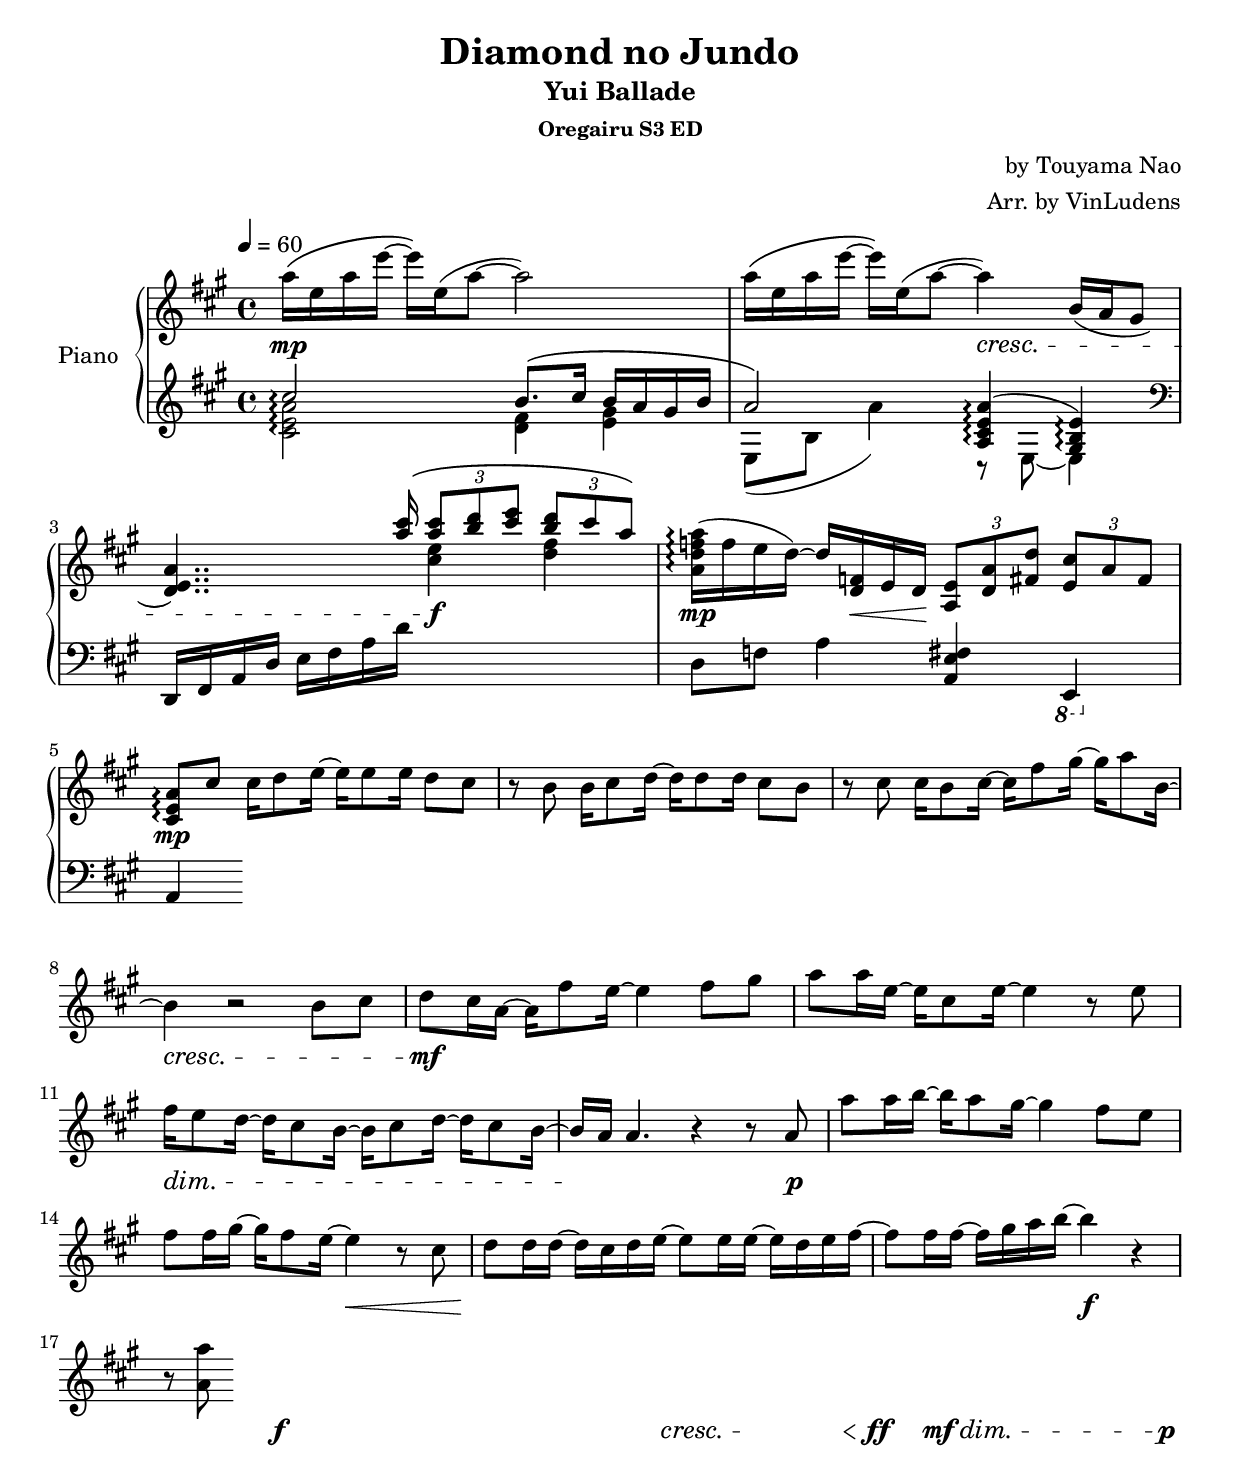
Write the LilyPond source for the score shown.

\version "2.20.0"

\header {
  title = "Diamond no Jundo"
  subtitle = "Yui Ballade"
  subsubtitle = "Oregairu S3 ED"
  %instrument = "Piano"
  composer = "by Touyama Nao"
  arranger = "Arr. by VinLudens"
}

%#(set-global-staff-size 20)
%showLastLength = R1 * 10

\paper {
  #(set-paper-size "a4")
}

\version "2.20.0"


global = {
  \key fis \minor
  \time 4/4
}

% Some other usefull commands
%
% Staves -----------------------------------------------------------------------
%
% Use this to put notes into another staff
% \change Staff = "left" \voiceOne 
%
% Notes ------------------------------------------------------------------------
%
% Use this to merge heads
% \mergeDifferentlyHeadedOn
% \mergeDifferentlyDottedOn
%
% Feathered beams for in-/decreasing tempo
% \override Beam.grow-direction = #LEFT or #RIGHT or #'()
% \featherDurations #(ly:make-moment f/l) { music expr }
% NOTE: f/l represents the ratio between the durations of the
%       first and last notes in the group
%
% Arpeggios --------------------------------------------------------------------
%
% Use this to create cross-staff arpeggios
% \once \set PianoStaff.connectArpeggios = ##t
%
% Using ties with arpeggios
% \set tieWaitForNote = ##t
%
% Collision --------------------------------------------------------------------
%
% ignore = \override NoteColumn.ignore-collision = ##t
% use: \ignore { ... }
% use this to suppress the warning about clashing notes.  Please note that this
% does not just suppress warnings but stops LilyPond trying to resolve
% collisions at all and so may have unintended results unless used with care.
% 
% Ottavation -------------------------------------------------------------------
% 
% http://lilypond.org/doc/v2.18/Documentation/notation/displaying-pitches#ottava-brackets 
% Use this if you have multiple voices and an ottava that makes unwanted displacements.
%      
%      --> normal music
%      \set Staff.ottavation = #"8vb"
%      \once \override Staff.OttavaBracket.direction = #DOWN
%      \set Voice.middleCPosition = #(+ 6 7)
%      --> "ottavated" music
%      \unset Staff.ottavation
%      \unset Voice.middleCPosition
%      --> normal music

\version "2.20.0"
\version "2.20.0"


global = {
  \key fis \minor
  \time 4/4
}

% Some other usefull commands
%
% Staves -----------------------------------------------------------------------
%
% Use this to put notes into another staff
% \change Staff = "left" \voiceOne 
%
% Notes ------------------------------------------------------------------------
%
% Use this to merge heads
% \mergeDifferentlyHeadedOn
% \mergeDifferentlyDottedOn
%
% Feathered beams for in-/decreasing tempo
% \override Beam.grow-direction = #LEFT or #RIGHT or #'()
% \featherDurations #(ly:make-moment f/l) { music expr }
% NOTE: f/l represents the ratio between the durations of the
%       first and last notes in the group
%
% Arpeggios --------------------------------------------------------------------
%
% Use this to create cross-staff arpeggios
% \once \set PianoStaff.connectArpeggios = ##t
%
% Using ties with arpeggios
% \set tieWaitForNote = ##t
%
% Collision --------------------------------------------------------------------
%
% ignore = \override NoteColumn.ignore-collision = ##t
% use: \ignore { ... }
% use this to suppress the warning about clashing notes.  Please note that this
% does not just suppress warnings but stops LilyPond trying to resolve
% collisions at all and so may have unintended results unless used with care.
% 
% Ottavation -------------------------------------------------------------------
% 
% http://lilypond.org/doc/v2.18/Documentation/notation/displaying-pitches#ottava-brackets 
% Use this if you have multiple voices and an ottava that makes unwanted displacements.
%      
%      --> normal music
%      \set Staff.ottavation = #"8vb"
%      \once \override Staff.OttavaBracket.direction = #DOWN
%      \set Voice.middleCPosition = #(+ 6 7)
%      --> "ottavated" music
%      \unset Staff.ottavation
%      \unset Voice.middleCPosition
%      --> normal music


right = \absolute {
  \global

  \tempo 4=60

  a''16\( e'' a'' e''' ~ 16\) e''( a''8 ~ 2) |
  a''16\( e'' a'' e''' ~ 16\) e''( a''8 ~ 4) b'16( a' gis'8 |
  <d' e' a'>4..) \voiceOne <a'' cis'''>16\( \tuplet 3/2 4 { <a'' cis'''>8 <b'' d'''> <cis''' e'''> <b'' d'''> cis''' a''\) } | \oneVoice
  <a' d'' f'' a''>16(\arpeggio f'' e'' d'') ~ 16 <d' f'> e' d' \tuplet 3/2 4 { <a e'>8 <d' a'> <fis' d''> <e' cis''> a' fis' } |

  <cis' e' a'>8\arpeggio cis''8 cis''16 d''8 e''16 ~ 16 e''8 e''16 d''8 cis'' |
  r8 b'8 b'16 cis''8 d''16 ~ 16 8 16 cis''8 b' |
  r8 cis''8 cis''16 b'8 cis''16 ~ 16 fis''8 gis''16 ~ 16 a''8 b'16 ~ |
  4 r2 b'8 cis'' |

  d''8 cis''16 a' ~ 16 fis''8 e''16 ~ 4 fis''8 gis'' |
  a''8 a''16 e'' ~ 16 cis''8 e''16 ~ 4 r8 e'' |
  fis''16 e''8 d''16 ~ 16 cis''8 b'16 ~ 16 cis''8 d''16 ~ 16 cis''8 b'16 ~ |
  16 a'16 4. r4 r8 a' |
  a''8 a''16 b'' ~ 16 a''8 gis''16 ~ 4 fis''8 e'' |
  fis''8 fis''16 gis''16 ~ 16 fis''8 e''16 ~ 4 r8 cis''8 |
  d''8 d''16 d'' ~ 16 cis'' d''16 e''16 ~ 8 16 16 ~ 16 d'' e''16 fis'' ~ |
  8 16 16 ~ 16 gis'' a'' b'' ~ 4 r |

  r8 <a' a''>

%}
}

\version "2.20.0"
\version "2.20.0"


global = {
  \key fis \minor
  \time 4/4
}

% Some other usefull commands
%
% Staves -----------------------------------------------------------------------
%
% Use this to put notes into another staff
% \change Staff = "left" \voiceOne 
%
% Notes ------------------------------------------------------------------------
%
% Use this to merge heads
% \mergeDifferentlyHeadedOn
% \mergeDifferentlyDottedOn
%
% Feathered beams for in-/decreasing tempo
% \override Beam.grow-direction = #LEFT or #RIGHT or #'()
% \featherDurations #(ly:make-moment f/l) { music expr }
% NOTE: f/l represents the ratio between the durations of the
%       first and last notes in the group
%
% Arpeggios --------------------------------------------------------------------
%
% Use this to create cross-staff arpeggios
% \once \set PianoStaff.connectArpeggios = ##t
%
% Using ties with arpeggios
% \set tieWaitForNote = ##t
%
% Collision --------------------------------------------------------------------
%
% ignore = \override NoteColumn.ignore-collision = ##t
% use: \ignore { ... }
% use this to suppress the warning about clashing notes.  Please note that this
% does not just suppress warnings but stops LilyPond trying to resolve
% collisions at all and so may have unintended results unless used with care.
% 
% Ottavation -------------------------------------------------------------------
% 
% http://lilypond.org/doc/v2.18/Documentation/notation/displaying-pitches#ottava-brackets 
% Use this if you have multiple voices and an ottava that makes unwanted displacements.
%      
%      --> normal music
%      \set Staff.ottavation = #"8vb"
%      \once \override Staff.OttavaBracket.direction = #DOWN
%      \set Voice.middleCPosition = #(+ 6 7)
%      --> "ottavated" music
%      \unset Staff.ottavation
%      \unset Voice.middleCPosition
%      --> normal music


left = \absolute {
  \global
  \clef "treble"
  \tempo 4=60
  << { \voiceOne \once \set PianoStaff.connectArpeggios = ##t
      cis''2\arpeggio b'8.\( cis''16 b' a' gis' b' |
      a'2\) <a cis' e' a'>4(\arpeggio <gis b e'>)\arpeggio |
    }
    \new Voice { \voiceTwo
      <cis' e' a'>2\arpeggio <d' fis'>4 <e' gis'> |
      e8( b a'4) r8 e ~ 4
    }
  >> \oneVoice
  \clef "bass"
  d,16 fis, a, d e fis a d' \change Staff = "right" \voiceTwo <cis'' e''>4 <d'' fis''> | \change Staff = "left" \oneVoice
  d8 f a4 <a, e fis> \ottava -1 e,, \ottava 0 |
  a,


%}
}

\version "2.20.0"
\version "2.20.0"


global = {
  \key fis \minor
  \time 4/4
}

% Some other usefull commands
%
% Staves -----------------------------------------------------------------------
%
% Use this to put notes into another staff
% \change Staff = "left" \voiceOne 
%
% Notes ------------------------------------------------------------------------
%
% Use this to merge heads
% \mergeDifferentlyHeadedOn
% \mergeDifferentlyDottedOn
%
% Feathered beams for in-/decreasing tempo
% \override Beam.grow-direction = #LEFT or #RIGHT or #'()
% \featherDurations #(ly:make-moment f/l) { music expr }
% NOTE: f/l represents the ratio between the durations of the
%       first and last notes in the group
%
% Arpeggios --------------------------------------------------------------------
%
% Use this to create cross-staff arpeggios
% \once \set PianoStaff.connectArpeggios = ##t
%
% Using ties with arpeggios
% \set tieWaitForNote = ##t
%
% Collision --------------------------------------------------------------------
%
% ignore = \override NoteColumn.ignore-collision = ##t
% use: \ignore { ... }
% use this to suppress the warning about clashing notes.  Please note that this
% does not just suppress warnings but stops LilyPond trying to resolve
% collisions at all and so may have unintended results unless used with care.
% 
% Ottavation -------------------------------------------------------------------
% 
% http://lilypond.org/doc/v2.18/Documentation/notation/displaying-pitches#ottava-brackets 
% Use this if you have multiple voices and an ottava that makes unwanted displacements.
%      
%      --> normal music
%      \set Staff.ottavation = #"8vb"
%      \once \override Staff.OttavaBracket.direction = #DOWN
%      \set Voice.middleCPosition = #(+ 6 7)
%      --> "ottavated" music
%      \unset Staff.ottavation
%      \unset Voice.middleCPosition
%      --> normal music


crescPoco = \tweak DynamicText.self-alignment-X #LEFT 
        #(make-dynamic-script (markup #:normal-text #:italic "cresc. poco a poco"))

rit = \tweak DynamicText.self-alignment-X #LEFT #(make-dynamic-script
  (markup #:normal-text #:italic "rit."))

rall = \tweak DynamicText.self-alignment-X #LEFT #(make-dynamic-script
  (markup #:normal-text #:italic "rall."))

dynamics = {
  \global
  % allow text in the dynamics block to be centered vertically
  % \override TextScript.extra-offset = #'(0 . 1)

  s1\mp |
  s2 s2\cresc |
  s2 s\f |
  s4\mp s16 s8\< s16\! s2 |
  s1\mp | s1 | s1 |
  s1\cresc |
  s1\mf | s1 |
  s1\dim | 
  s2.\! s8 s8\p | s1 |
  s2 s2\< |
  s1\! |
  s2 s2\f |
  s2 |
  s1\f | s1 | s1 |
  s1\cresc |
  s1\! |
  s4\< s8. s16\ff s2 |
  s1\mf\dim |
  s2. s16 s8.\p |
%}
}


\score {
  \new PianoStaff \with {
    instrumentName = "Piano"
  } <<
    \new Staff = "right" \with {
      midiInstrument = "acoustic grand"
    } \right
    \new Dynamics = "Dynamics" \dynamics
    \new Staff = "left" \with {
      midiInstrument = "acoustic grand"
    } { \clef bass \left }
  >>
  \layout { }
  \midi {
    %\tempo 4=80
    \set Staff.midiMaximumVolume = #0.7
  }
}
